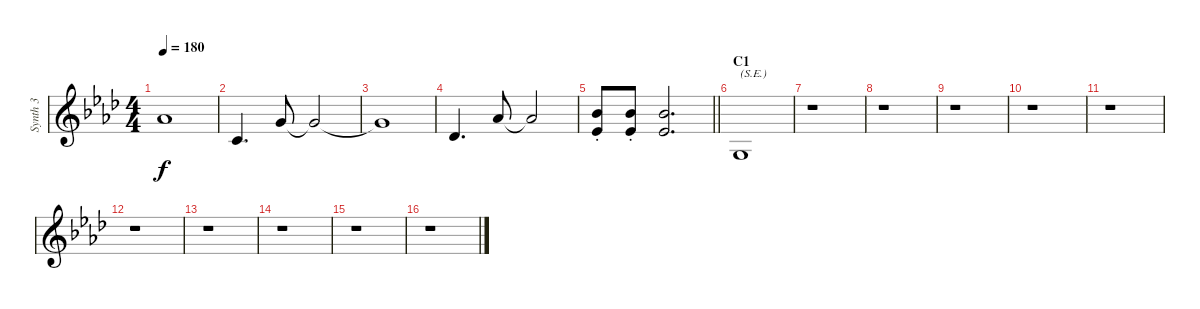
\track ("Synth 3" "Synth 3") {instrument lead1square}
\staff {score}
\tuning (E4 B3 G3 D3 A2 E2) {hide}
\ts (4 4)
\tempo 180
\clef g2
\ks ab
4.1{t}.1{dy f} |
1.2.4{d} 3.1.8 3.1{t}.2 |
3.1{t}.1 |
2.2.4{d} 4.1.8 4.1{t}.2 |
\barLineRight lightlight
(6.1{st} 4.2{st}).8 (6.1{st} 4.2{st}).8 (6.1 4.2).2{d} |
\section ("" "C1")
0.3.1{txt "(S.E.)"} |
r.1 |
r.1 |
r.1 |
r.1 |
r.1 |
r.1 |
r.1 |
r.1 |
r.1 |
r.1
